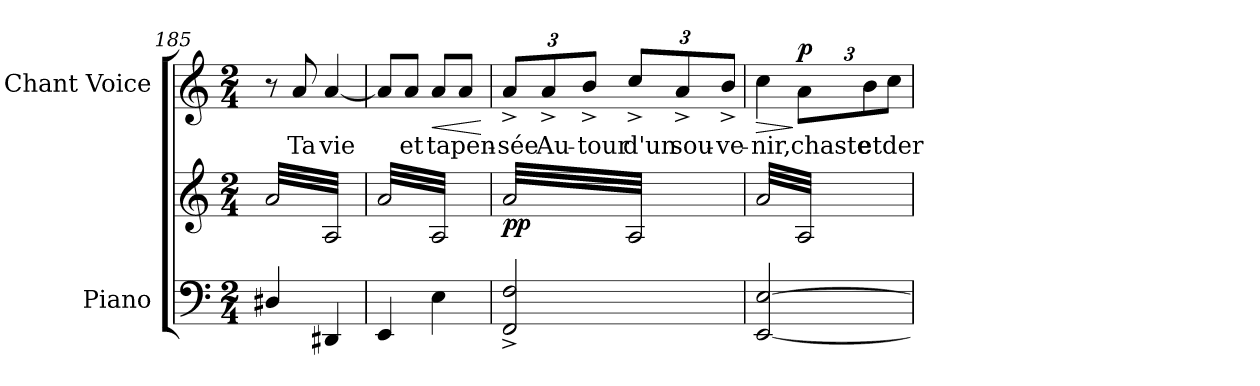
**kern	**kern	**dynam	**kern	**text	**dynam
*part2	*part2	*part2	*part1	*part1	*part1
*staff3	*staff2	*staff2/3	*staff1	*staff1	*staff1
*I"Piano	*	*	*I"Chant Voice	*	*
*I'Pno	*	*	*	*	*
*clefF4	*clefG2	*	*clefG2	*	*
*k[]	*k[]	*	*k[]	*	*
*M2/4	*M2/4	*	*M2/4	*	*
=185	=185	=185	=185	=185	=185
*	*tremolo	*	*	*	*
4D#X/	32a/LLL	.	8r	.	.
.	32A/	.	.	.	.
.	32a/	.	.	.	.
.	32A/	.	.	.	.
.	32a/	.	8a/	Ta	.
.	32A/	.	.	.	.
.	32a/	.	.	.	.
.	32A/	.	.	.	.
4DD#X/	32a/	.	[4a/	vie	.
.	32A/	.	.	.	.
.	32a/	.	.	.	.
.	32A/	.	.	.	.
.	32a/	.	.	.	.
.	32A/	.	.	.	.
.	32a/	.	.	.	.
.	32A/JJJ	.	.	.	.
=186	=186	=186	=186	=186	=186
4EE/	32a/LLL	.	8a/L]	.	.
.	32A/	.	.	.	.
.	32a/	.	.	.	.
.	32A/	.	.	.	.
.	32a/	.	8a/J	et	.
.	32A/	.	.	.	.
.	32a/	.	.	.	.
.	32A/	.	.	.	.
!	!	!	!	!	!LO:HP:b
4E\	32a/	.	8a/L	ta	<
.	32A/	.	.	.	.
.	32a/	.	.	.	.
.	32A/	.	.	.	.
.	32a/	.	8a/J	pen-	.
.	32A/	.	.	.	.
.	32a/	.	.	.	.
.	32A/JJJ	.	.	.	.
.	.	.	.	.	[
=187	=187	=187	=187	=187	=187
!	!	!LO:DY:b	!	!	!
2FF/^ 2F/^	32a/LLL	pp	12a^>/L	-sée	.
.	32A/	.	.	.	.
.	32a/	.	.	.	.
.	.	.	12a^>/	Au-	.
.	32A/	.	.	.	.
.	32a/	.	.	.	.
.	32A/	.	.	.	.
.	.	.	12b^>/J	-tour	.
.	32a/	.	.	.	.
.	32A/	.	.	.	.
.	32a/	.	12cc^>/L	d'un	.
.	32A/	.	.	.	.
.	32a/	.	.	.	.
.	.	.	12a^>/	sou-	.
.	32A/	.	.	.	.
.	32a/	.	.	.	.
.	32A/	.	.	.	.
.	.	.	12b^>/J	-ve-	.
.	32a/	.	.	.	.
.	32A/JJJ	.	.	.	.
=188	=188	=188	=188	=188	=188
!	!	!	!	!	!LO:HP:b
[2EE/ [2E/	32a/LLL	.	4cc\	-nir,	>
.	32A/	.	.	.	.
.	32a/	.	.	.	.
.	32A/	.	.	.	.
.	32a/	.	.	.	.
.	32A/	.	.	.	.
.	32a/	.	.	.	.
.	32A/	.	.	.	.
!	!	!	!	!	!LO:DY:n=1:a
.	32a/	.	12a\L	chaste	] p
.	32A/	.	.	.	.
.	32a/	.	.	.	.
.	.	.	12b\	et	.
.	32A/	.	.	.	.
.	32a/	.	.	.	.
.	32A/	.	.	.	.
.	.	.	12cc\J	der-	.
.	32a/	.	.	.	.
.	32A/JJJ	.	.	.	.
*	*Xtremolo	*	*	*	*
.	.	.	.	.	.
.	.	.	.	.	.
.	.	.	.	.	.
.	.	.	.	.	.
.	.	.	.	.	.
.	.	.	.	.	.
.	.	.	.	.	.
.	.	.	.	.	.
=	=	=	=	=	=
*-	*-	*-	*-	*-	*-
